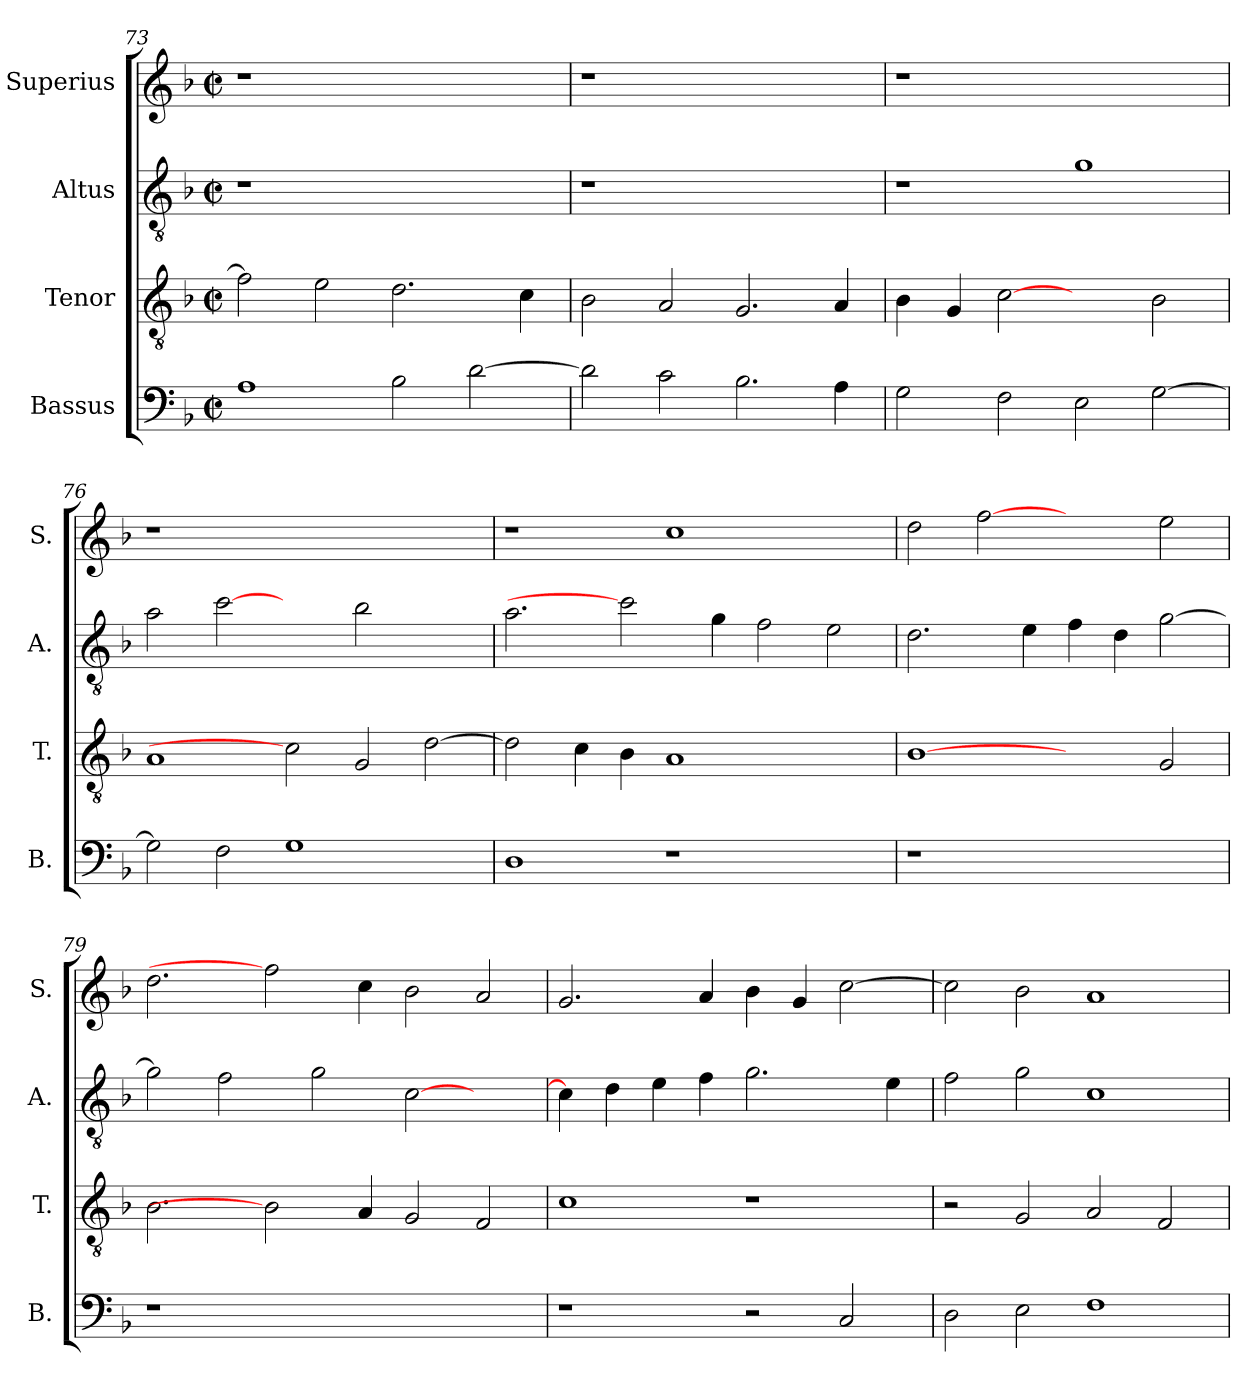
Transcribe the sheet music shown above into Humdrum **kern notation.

**kern	**kern	**kern	**kern
*part4	*part3	*part2	*part1
*staff4	*staff3	*staff2	*staff1
*I"Bassus	*I"Tenor	*I"Altus	*I"Superius
*I'B.	*I'T.	*I'A.	*I'S.
*clefF4	*clefGv2	*clefGv2	*clefG2
*	*ITrd7c12	*ITrd7c12	*
*k[b-]	*k[b-]	*k[b-]	*k[b-]
*F:	*F:	*F:	*F:
*M2/2	*M2/2	*M2/2	*M2/2
*met(c|)	*met(c|)	*met(c|)	*met(c|)
=73	=73	=73	=73
!	!	!LO:N:vis=1	!LO:N:vis=1
1Ai	2Fi\]	1r	1r
.	2Ei\	.	.
2B-i\	2.Di\	1ryy	1ryy
[>2di\	.	.	.
.	4Ci\	.	.
=74	=74	=74	=74
!	!	!LO:N:vis=1	!LO:N:vis=1
2di\]	2BB-i\	1r	1r
2ci\	2AAi/	.	.
2.B-i\	2.GGi/	1ryy	1ryy
4Ai\	4AAi/	.	.
=75	=75	=75	=75
!	!	!	!LO:N:vis=1
2Gi\	4BB-i\	1r	1r
.	4GGi/	.	.
2Fi\	[2Ci	.	.
2Ei\	2ryy	1Gi	1ryy
[>2Gi\	2BB-i\	.	.
!!LO:PB:g=z
=76	=76	=76	=76
!	!	!	!LO:N:vis=1
2Gi\]	1AAi	2Ai\	1r
2Fi\	.	[2ci	.
1Gi	2Ci]	2ryy	1.ryy
.	2GGi/	2B-i\	.
2ryy	[>2Di\	2ryy	.
=77	=77	=77	=77
1Di	2Di\]	2.Ai\	1r
.	4Ci\	.	.
.	4BB-i\	2ci]	.
1r	1AAi	.	1cci
.	.	4Gi\	.
.	.	2Fi\	.
2ryy	2ryy	2Ei\	2ryy
=78	=78	=78	=78
!LO:N:vis=1	!	!	!
1r	[1BB-i	2.Di\	2ddi\
.	.	.	[2ffi
.	.	4Ei\	.
1ryy	2ryy	4Fi\	2ryy
.	.	4Di\	.
.	2GGi/	[>2Gi\	2eei\
=79	=79	=79	=79
!LO:N:vis=1	!	!	!
1r	2.BB-i\	2Gi\]	2.ddi\
.	.	2Fi\	.
.	2BB-i]	.	2ffi]
1.ryy	.	2Gi\	.
.	4AAi/	.	4cci\
.	2GGi/	[>2Ci\	2b-i\
.	2FFi/	2ryy	2ai/
!!LO:LB:g=z
=80	=80	=80	=80
1r	1Ci	4Ci\]	2.gi/
.	.	4Di\	.
.	.	4Ei\	.
.	.	4Fi\	4ai/
2r	1r	2.Gi\	4b-i\
.	.	.	4gi/
2Ci/	.	.	[>2cci\
.	.	4Ei\	.
=81	=81	=81	=81
2Di\	2r	2Fi\	2cci\]
2Ei\	2GGi/	2Gi\	2b-i\
1Fi	2AAi/	1Ci	1ai
.	2FFi/	.	.
=	=	=	=
*-	*-	*-	*-
